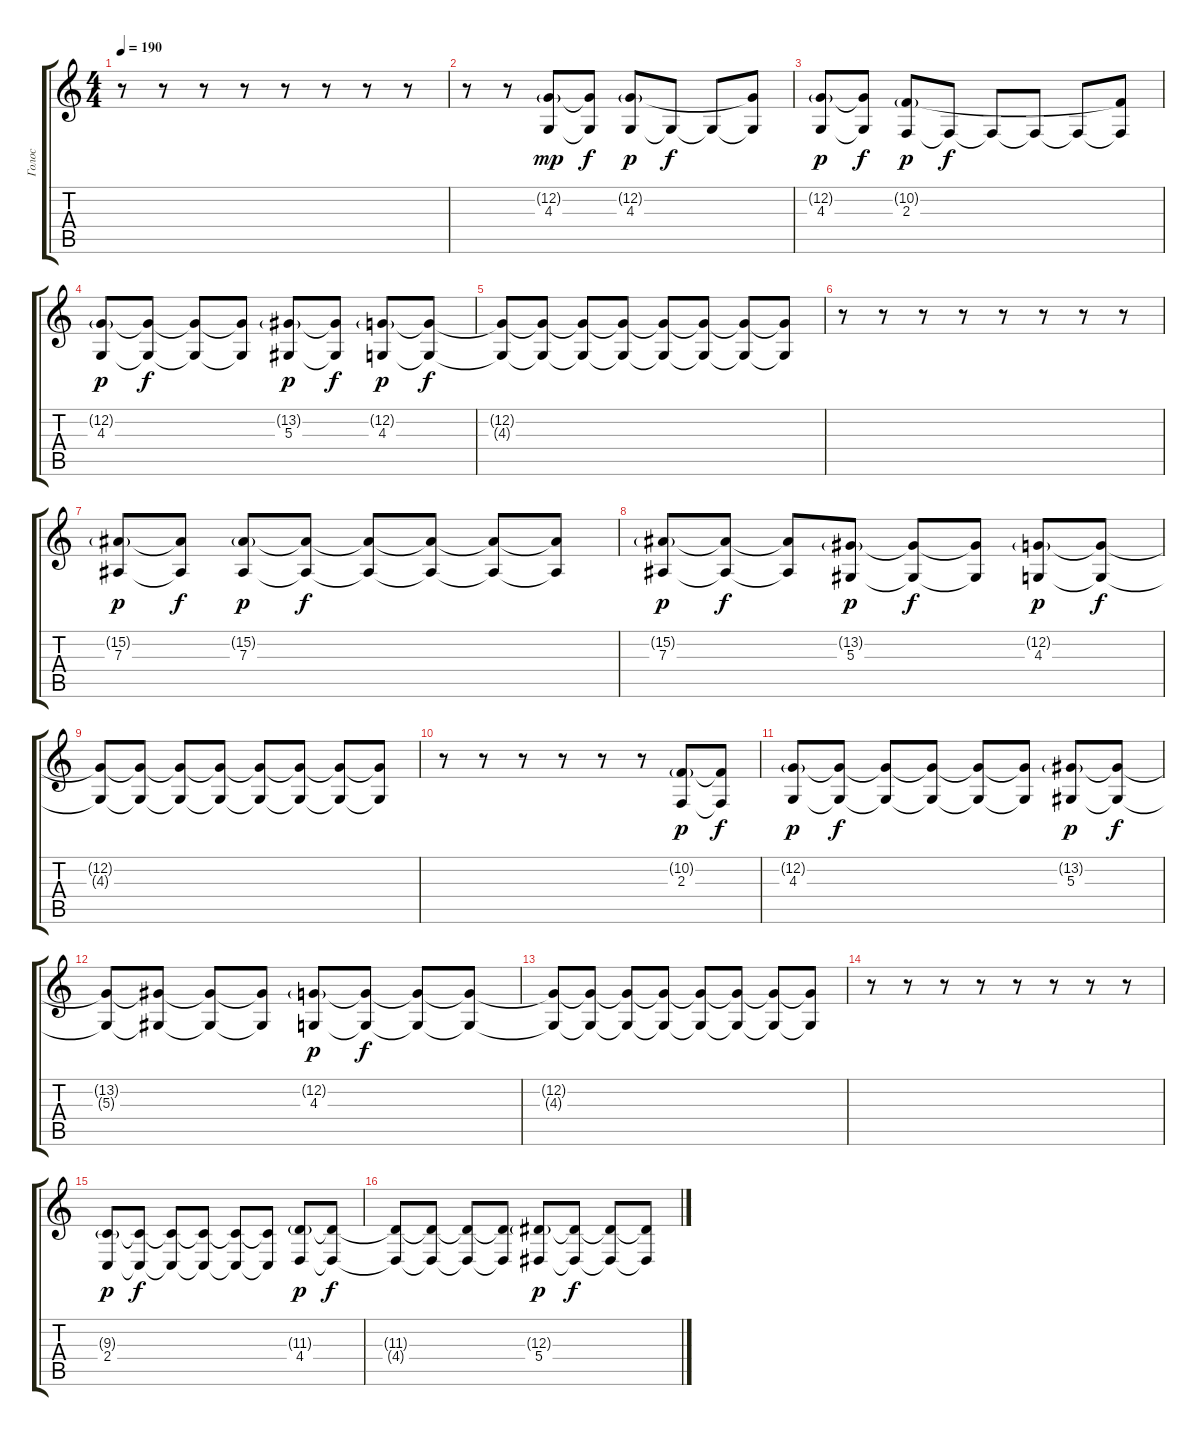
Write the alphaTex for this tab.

\track ("Голос" "Голос") {instrument baritonesax}
\staff {score tabs}
\tuning (C4 G3 Eb3 Bb2 F2 C2) {hide}
\ts (4 4)
\tempo 190
\clef g2
\ks c
r.8{dy f} r.8 r.8 r.8 r.8 r.8 r.8 r.8 |
r.8 r.8 (12.2{g} 4.3).8{dy mp} (12.2{t} 4.3{t}).8{dy f} (12.2{g} 4.3).8{dy p} 4.3{t}.8{dy f} 4.3{t}.8 (12.2{t} 4.3{t}).8 |
(12.2{g} 4.3).8{dy p} (12.2{t} 4.3{t}).8{dy f} (10.2{g} 2.3).8{dy p} 2.3{t}.8{dy f} 2.3{t}.8 2.3{t}.8 2.3{t}.8 (10.2{t} 2.3{t}).8 |
(12.2{g} 4.3).8{dy p} (12.2{t} 4.3{t}).8{dy f} (12.2{t} 4.3{t}).8 (12.2{t} 4.3{t}).8 (13.2{g} 5.3).8{dy p} (13.2{t} 5.3{t}).8{dy f} (12.2{g} 4.3).8{dy p} (12.2{t} 4.3{t}).8{dy f} |
(12.2{t} 4.3{t}).8 (12.2{t} 4.3{t}).8 (12.2{t} 4.3{t}).8 (12.2{t} 4.3{t}).8 (12.2{t} 4.3{t}).8 (12.2{t} 4.3{t}).8 (12.2{t} 4.3{t}).8 (12.2{t} 4.3{t}).8 |
r.8 r.8 r.8 r.8 r.8 r.8 r.8 r.8 |
(15.2{g} 7.3).8{dy p} (15.2{t} 7.3{t}).8{dy f} (15.2{g} 7.3).8{dy p} (15.2{t} 7.3{t}).8{dy f} (15.2{t} 7.3{t}).8 (15.2{t} 7.3{t}).8 (15.2{t} 7.3{t}).8 (15.2{t} 7.3{t}).8 |
(15.2{g} 7.3).8{dy p} (15.2{t} 7.3{t}).8{dy f} (15.2{t} 7.3{t}).8 (13.2{g} 5.3).8{dy p} (13.2{t} 5.3{t}).8{dy f} (13.2{t} 5.3{t}).8 (12.2{g} 4.3).8{dy p} (12.2{t} 4.3{t}).8{dy f} |
(12.2{t} 4.3{t}).8 (12.2{t} 4.3{t}).8 (12.2{t} 4.3{t}).8 (12.2{t} 4.3{t}).8 (12.2{t} 4.3{t}).8 (12.2{t} 4.3{t}).8 (12.2{t} 4.3{t}).8 (12.2{t} 4.3{t}).8 |
r.8 r.8 r.8 r.8 r.8 r.8 (10.2{g} 2.3).8{dy p} (10.2{t} 2.3{t}).8{dy f} |
(12.2{g} 4.3).8{dy p} (12.2{t} 4.3{t}).8{dy f} (12.2{t} 4.3{t}).8 (12.2{t} 4.3{t}).8 (12.2{t} 4.3{t}).8 (12.2{t} 4.3{t}).8 (13.2{g} 5.3).8{dy p} (13.2{t} 5.3{t}).8{dy f} |
(13.2{t} 5.3{t}).8 (13.2{t} 5.3{t}).8 (13.2{t} 5.3{t}).8 (13.2{t} 5.3{t}).8 (12.2{g} 4.3).8{dy p} (12.2{t} 4.3{t}).8{dy f} (12.2{t} 4.3{t}).8 (12.2{t} 4.3{t}).8 |
(12.2{t} 4.3{t}).8 (12.2{t} 4.3{t}).8 (12.2{t} 4.3{t}).8 (12.2{t} 4.3{t}).8 (12.2{t} 4.3{t}).8 (12.2{t} 4.3{t}).8 (12.2{t} 4.3{t}).8 (12.2{t} 4.3{t}).8 |
r.8 r.8 r.8 r.8 r.8 r.8 r.8 r.8 |
(9.3{g} 2.4).8{dy p} (9.3{t} 2.4{t}).8{dy f} (9.3{t} 2.4{t}).8 (9.3{t} 2.4{t}).8 (9.3{t} 2.4{t}).8 (9.3{t} 2.4{t}).8 (11.3{g} 4.4).8{dy p} (11.3{t} 4.4{t}).8{dy f} |
(11.3{t} 4.4{t}).8 (11.3{t} 4.4{t}).8 (11.3{t} 4.4{t}).8 (11.3{t} 4.4{t}).8 (12.3{g} 5.4).8{dy p} (12.3{t} 5.4{t}).8{dy f} (12.3{t} 5.4{t}).8 (12.3{t} 5.4{t}).8
